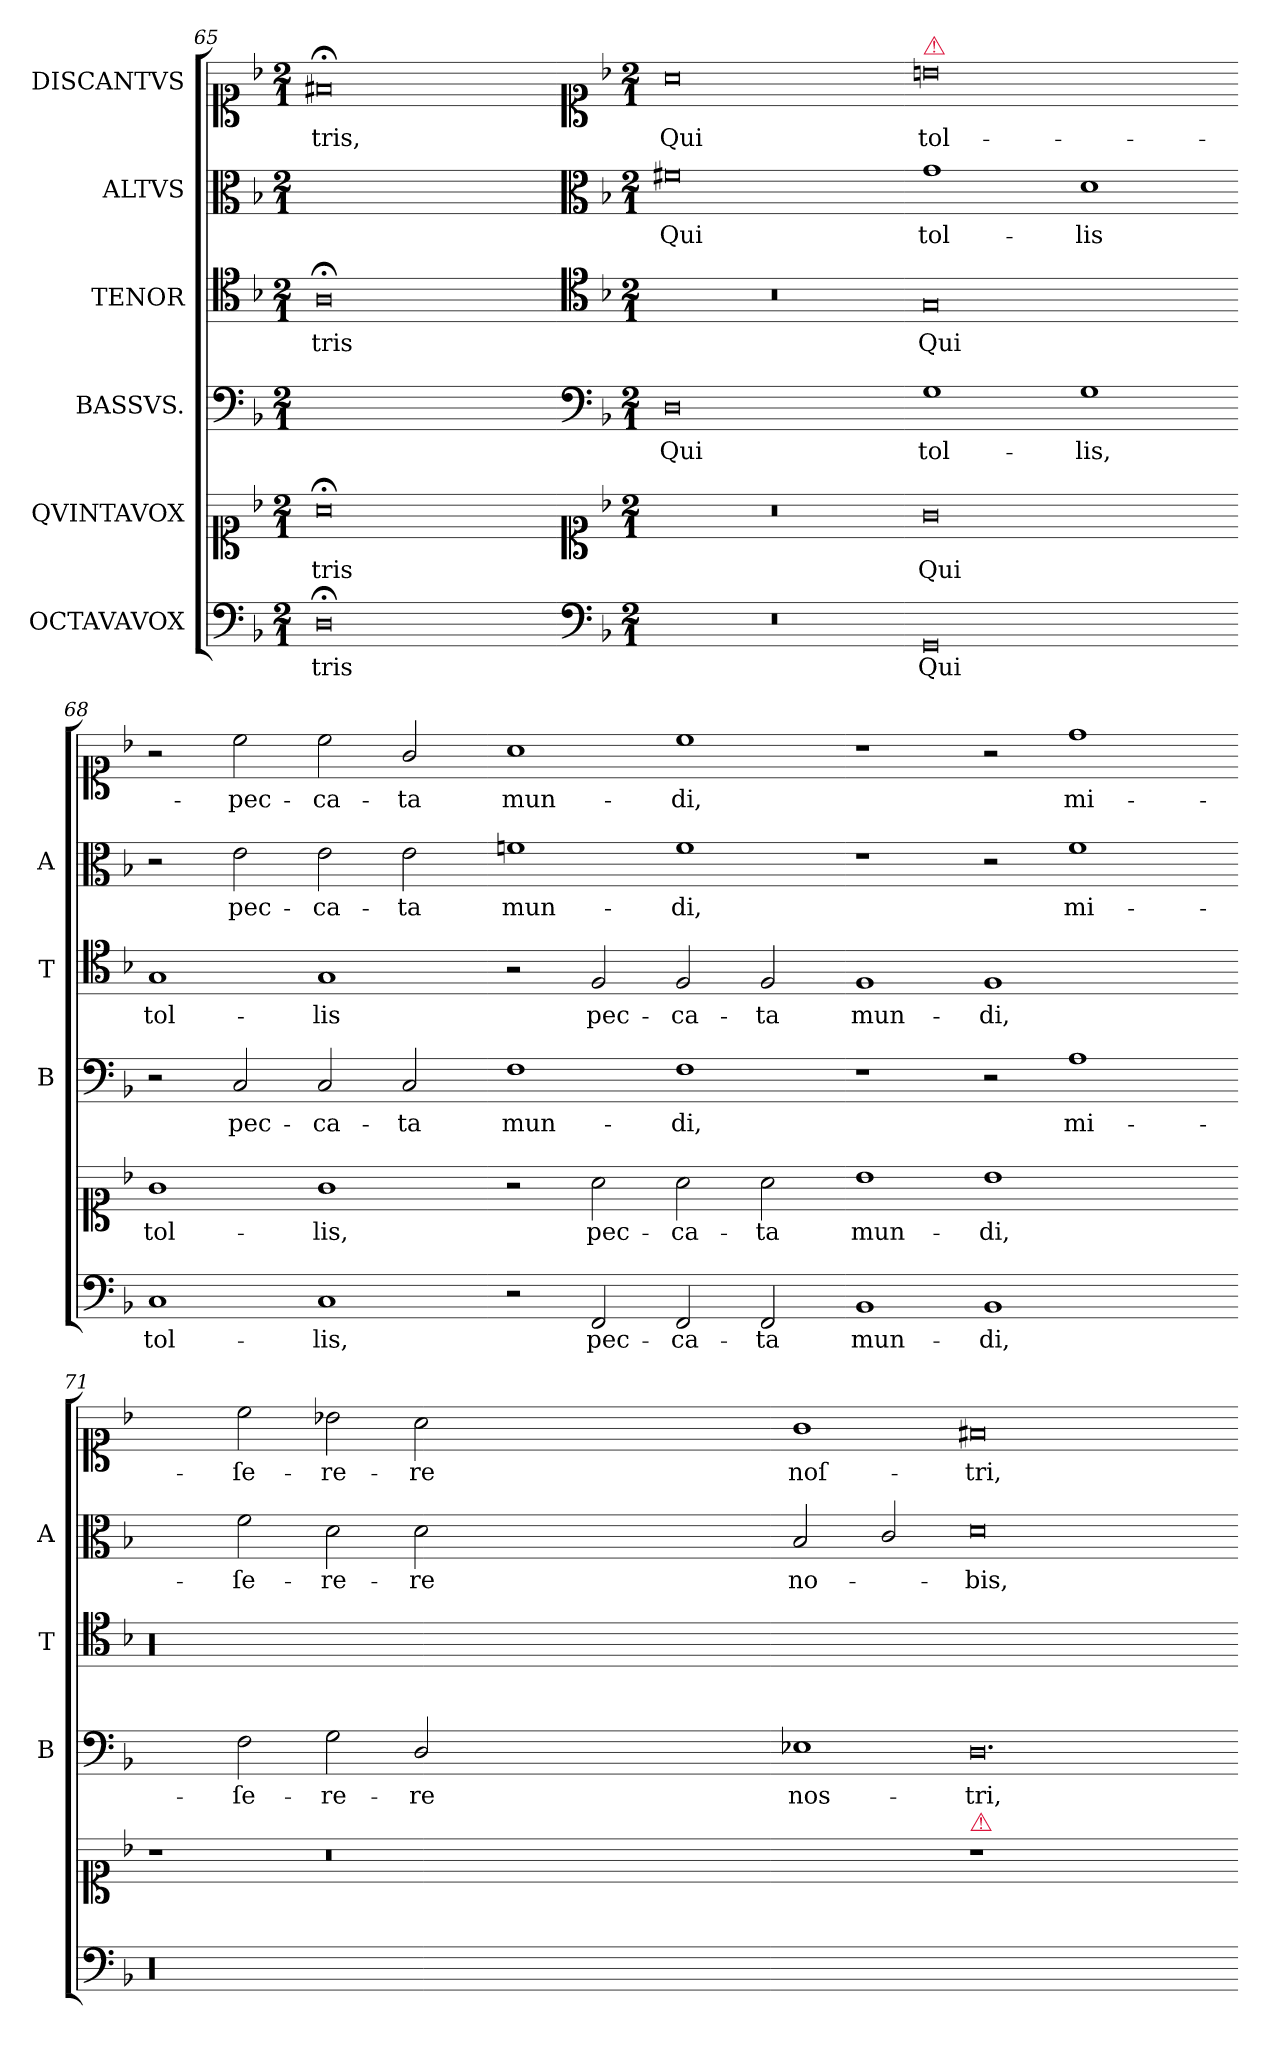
**kern	**text	**kern	**text	**kern	**text	**kern	**text	**kern	**text	**kern	**text
*part6	*part6	*part5	*part5	*part4	*part4	*part3	*part3	*part2	*part2	*part1	*part1
*staff6	*staff6	*staff5	*staff5	*staff4	*staff4	*staff3	*staff3	*staff2	*staff2	*staff1	*staff1
*I"OCTAVAVOX	*	*I"QVINTAVOX	*	*I"BASSVS.	*	*I"TENOR	*	*I"ALTVS	*	*I"DISCANTVS	*
*	*	*	*	*I'B	*	*I'T	*	*I'A	*	*	*
*clefF4	*	*clefC1	*	*clefF4	*	*clefC4	*	*clefC3	*	*clefC1	*
*k[b-]	*	*k[b-]	*	*k[b-]	*	*k[b-]	*	*k[b-]	*	*k[b-]	*
*M2/1	*	*M2/1	*	*M2/1	*	*M2/1	*	*M2/1	*	*M2/1	*
=65	=65	=65	=65	=65	=65	=65	=65	=65	=65	=65	=65
!	!LO:LY:i	!	!LO:LY:i	!	!	!	!LO:LY:i	!	!	!	!LO:LY:i
0D;<;	-tris	0a;<;	-tris	0ryy	.	0A;<;	-tris	0ryy	.	0f#X;<;	-tris,
=66-	=66-	=66-	=66-	=66-	=66-	=66-	=66-	=66-	=66-	=66-	=66-
*clefF4	*	*clefC1	*	*clefF4	*	*clefC4	*	*clefC3	*	*clefC1	*
*k[b-]	*	*k[b-]	*	*k[b-]	*	*k[b-]	*	*k[b-]	*	*k[b-]	*
*M2/1	*	*M2/1	*	*M2/1	*	*M2/1	*	*M2/1	*	*M2/1	*
0r	.	0r	.	0D	Qui	0r	.	0f#X	Qui	0a	Qui
=67-	=67-	=67-	=67-	=67-	=67-	=67-	=67-	=67-	=67-	=67-	=67-
!	!	!	!	!	!	!	!	!	!	!LO:TX:a:color=crimson:t=⚠	!
0GG	Qui	0g	Qui	1G	tol-	0G	Qui	1g	tol-	0bn	tol-
.	.	.	.	1G	-lis,	.	.	1d	-lis	.	.
=68-	=68-	=68-	=68-	=68-	=68-	=68-	=68-	=68-	=68-	=68-	=68-
1C	tol-	1g	tol-	2r	.	1G	tol-	2r	.	2r	.
.	.	.	.	2C/	pec-	.	.	2e\	pec-	2cc\	pec-
1C	-lis,	1g	-lis,	2C/	-ca-	1G	-lis	2e\	-ca-	2cc\	-ca-
.	.	.	.	2C/	-ta	.	.	2e\	-ta	2g/	-ta
=69-	=69-	=69-	=69-	=69-	=69-	=69-	=69-	=69-	=69-	=69-	=69-
2r	.	2r	.	1F	mun-	2r	.	1fn	mun-	1a	mun-
2FF/	pec-	2a\	pec-	.	.	2F/	pec-	.	.	.	.
2FF/	-ca-	2a\	-ca-	1F	-di,	2F/	-ca-	1f	-di,	1cc	-di,
2FF/	-ta	2a\	-ta	.	.	2F/	-ta	.	.	.	.
=70-	=70-	=70-	=70-	=70-	=70-	=70-	=70-	=70-	=70-	=70-	=70-
1BB-	mun-	1b-	mun-	1r	.	1F	mun-	1r	.	1r	.
1BB-	-di,	1b-	-di,	2r	.	1F	-di,	2r	.	2r	.
.	.	.	.	1A\	mi-	.	.	1f\	mi-	1dd\	mi-
2ryy	.	2ryy	.	.	.	2ryy	.	.	.	.	.
=71-	=71-	=71-	=71-	=71-	=71-	=71-	=71-	=71-	=71-	=71-	=71-
00r	.	1r	.	2ryy	.	00r	.	2ryy	.	2ryy	.
.	.	.	.	2F\	-ſe-	.	.	2f\	-ſe-	2cc\	-ſe-
.	.	0r	.	2G\	-re-	.	.	2d\	-re-	2b-X\	-re-
.	.	.	.	2D/	-re	.	.	2d\	-re	2a\	-re
.	.	.	.	0ryy	.	.	.	0ryy	.	0ryy	.
.	.	1ryy	.	.	.	.	.	.	.	.	.
=72-	=72-	=72-	=72-	=72-	=72-	=72-	=72-	=72-	=72-	=72-	=72-
0.ryy	.	1ryy	.	1E-X	nos-	0.ryy	.	2B-/	no-	1g	noſ-
.	.	.	.	.	.	.	.	2c/	.	.	.
!	!	!LO:TX:a:color=crimson:t=⚠	!	!	!	!	!	!	!	!	!
!	!	!	!	!LO:N:vis=0.	!	!	!	!	!	!	!
.	.	1r	.	0D	-tri,	.	.	0d	-bis,	0f#X	-tri,
.	.	1ryy	.	.	.	.	.	.	.	.	.
=-	=-	=-	=-	=-	=-	=-	=-	=-	=-	=-	=-
*-	*-	*-	*-	*-	*-	*-	*-	*-	*-	*-	*-
